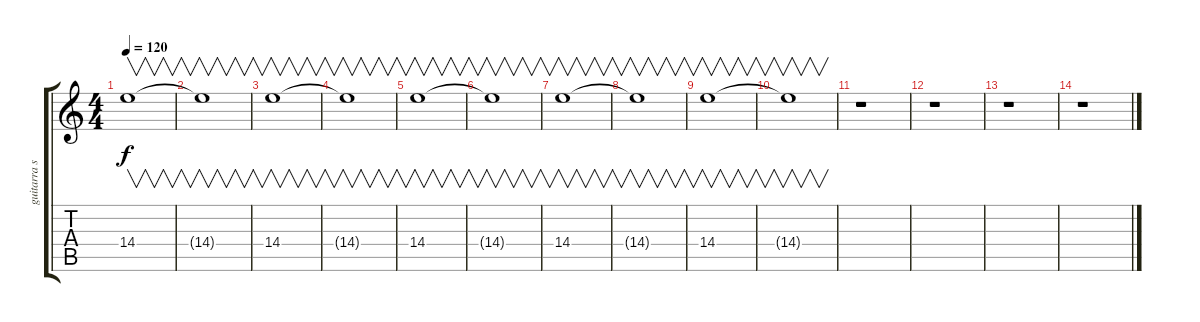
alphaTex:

\track ("guitarra solo" "guitarra s") {instrument overdrivenguitar}
\staff {score tabs}
\tuning (E4 B3 G3 D3 A2 E2) {hide}
\ts (4 4)
\tempo 120
\clef g2
\ks c
14.4.1{v dy f} |
14.4{t}.1{v} |
14.4.1{v} |
14.4{t}.1{v} |
14.4.1{v} |
14.4{t}.1{v} |
14.4.1{v} |
14.4{t}.1{v} |
14.4.1{v} |
14.4{t}.1{v} |
r.1 |
r.1 |
r.1 |
r.1
